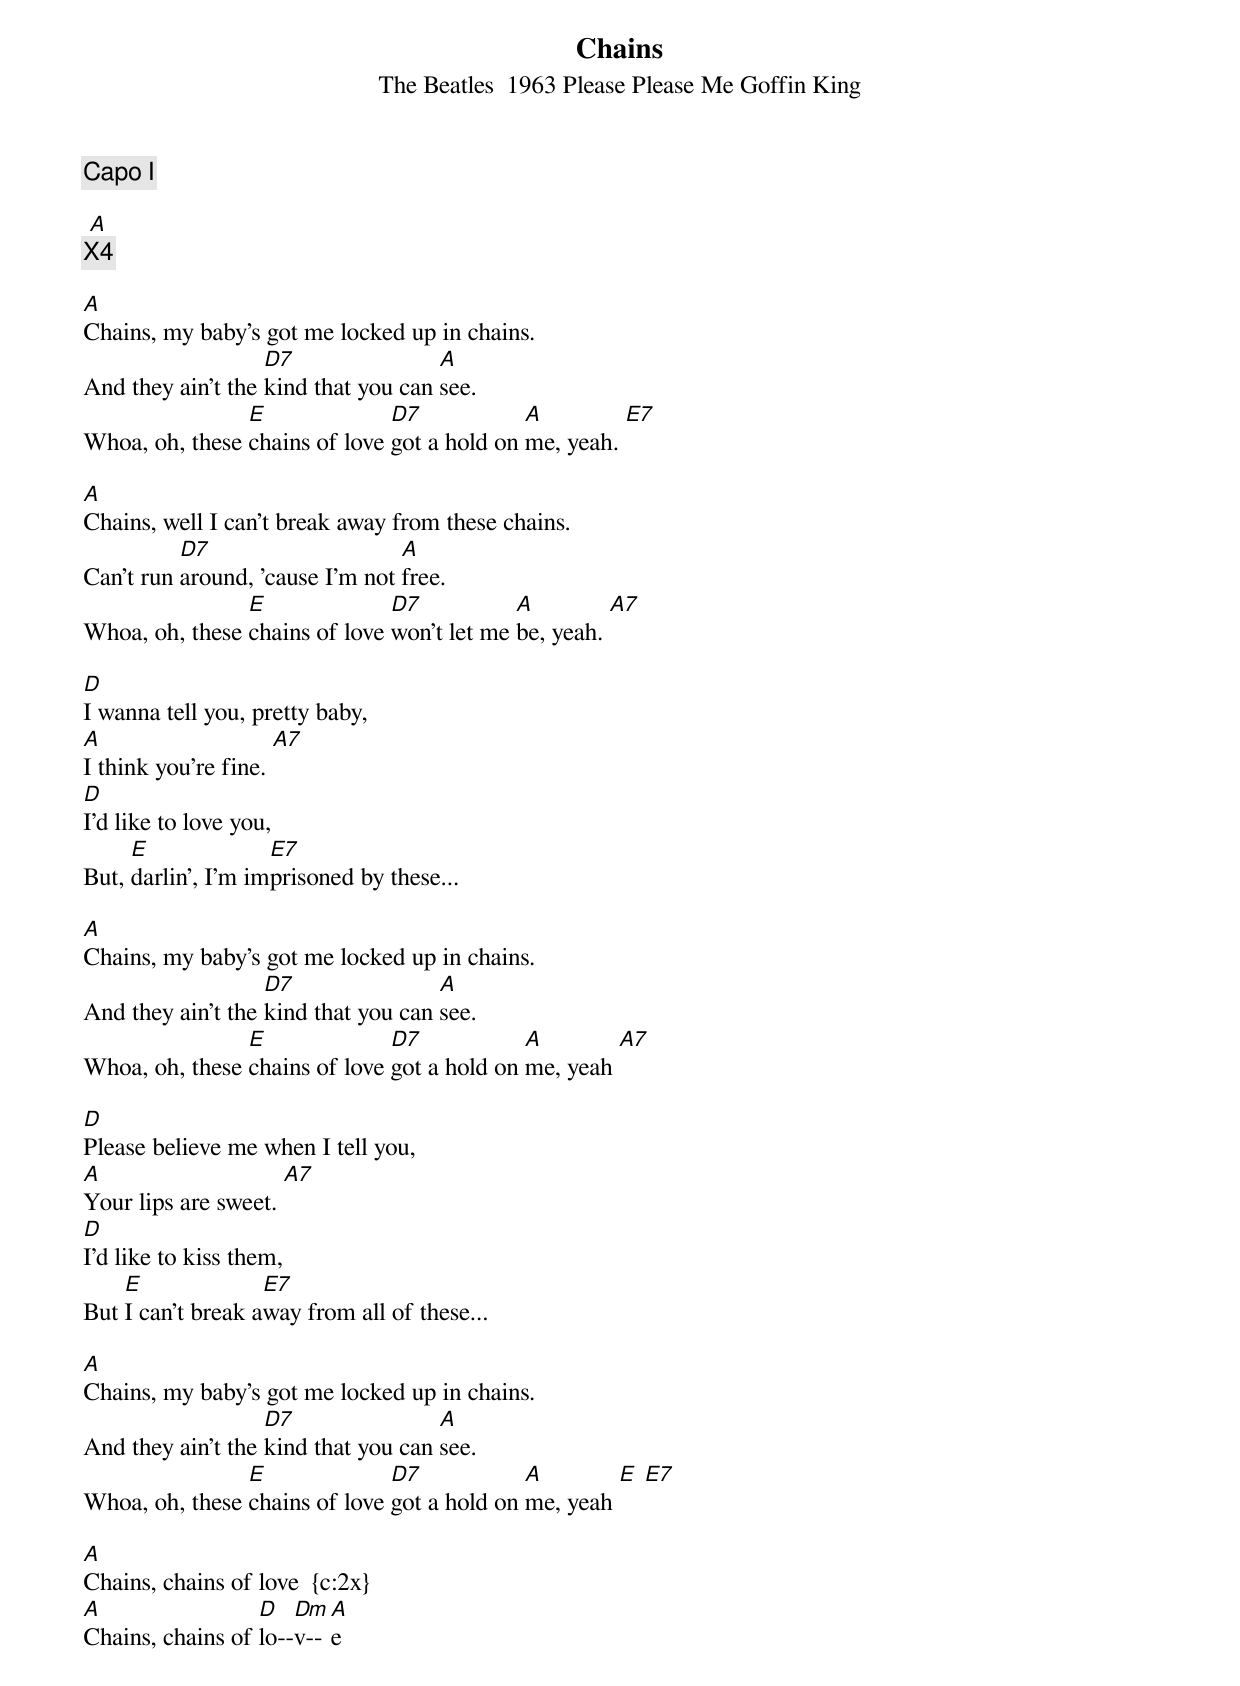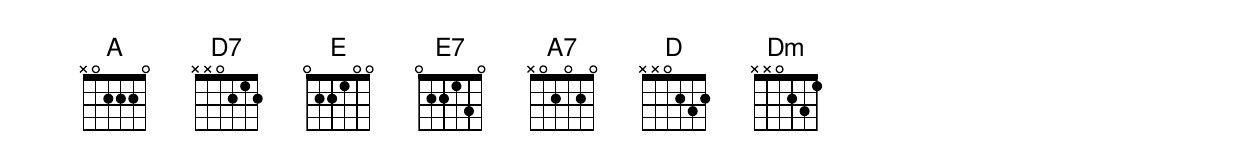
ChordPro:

{title: Chains}
{subtitle: The Beatles  1963 Please Please Me Goffin King}
{c:Capo I}

 [A]
{c:X4}

[A]Chains, my baby's got me locked up in chains.
And they ain't the [D7]kind that you can [A]see.
Whoa, oh, these [E]chains of love [D7]got a hold on [A]me, yeah. [E7]

[A]Chains, well I can't break away from these chains.
Can't run [D7]around, 'cause I'm not [A]free.
Whoa, oh, these [E]chains of love [D7]won't let me [A]be, yeah. [A7]

[D]I wanna tell you, pretty baby,
[A]I think you're fine. [A7]
[D]I'd like to love you,
But, [E]darlin', I'm im[E7]prisoned by these...

[A]Chains, my baby's got me locked up in chains.
And they ain't the [D7]kind that you can [A]see.
Whoa, oh, these [E]chains of love [D7]got a hold on [A]me, yeah [A7]

[D]Please believe me when I tell you,
[A]Your lips are sweet. [A7]
[D]I'd like to kiss them,
But [E]I can't break a[E7]way from all of these...

[A]Chains, my baby's got me locked up in chains.
And they ain't the [D7]kind that you can [A]see.
Whoa, oh, these [E]chains of love [D7]got a hold on [A]me, yeah [E] [E7]

[A]Chains, chains of love  {c:2x}
[A]Chains, chains of [D]lo--[Dm]v--[A]e
